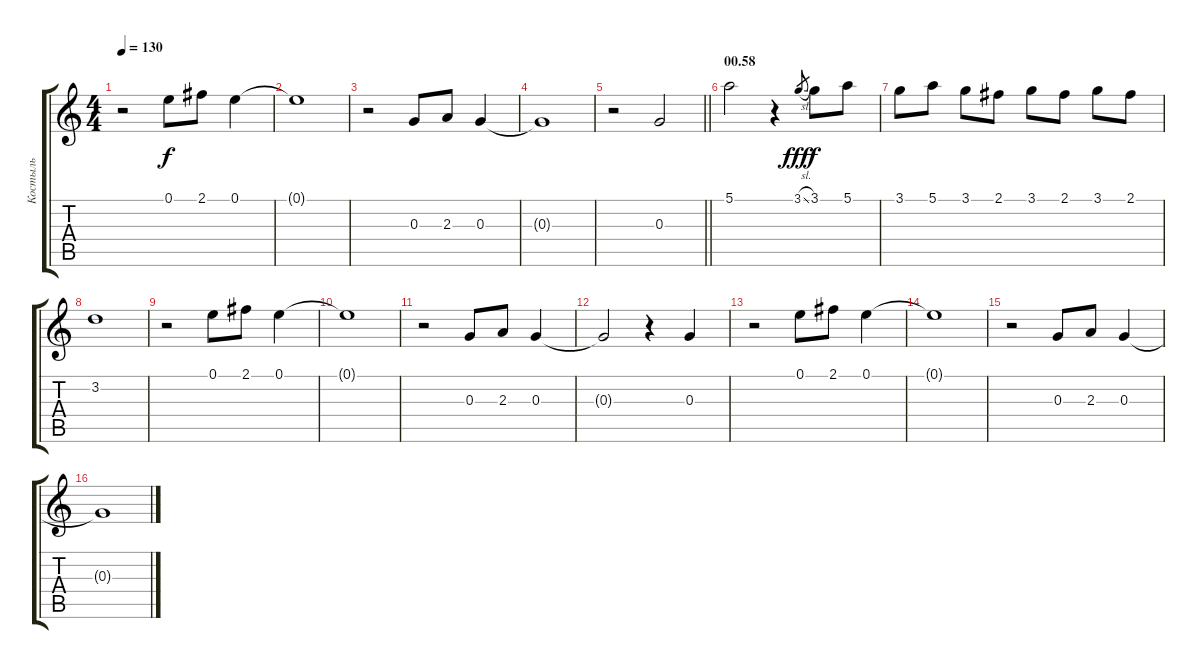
\track ("Костыль" "Костыль") {instrument electricguitarjazz}
\staff {score tabs}
\tuning (E4 B3 G3 D3 A2 E2) {hide}
\ts (4 4)
\tempo 130
\clef g2
\ks c
r.2{dy f} 0.1.8 2.1.8 0.1.4 |
0.1{t}.1 |
r.2 0.3.8 2.3.8 0.3.4 |
0.3{t}.1 |
\barLineRight lightlight
r.2 0.3.2 |
\section ("" "00.58")
5.1.2 r.4 3.1{sl}.8{gr dy fff} 3.1.8{dy f} 5.1.8 |
3.1.8 5.1.8 3.1.8 2.1.8 3.1.8 2.1.8 3.1.8 2.1.8 |
3.2.1 |
r.2 0.1.8 2.1.8 0.1.4 |
0.1{t}.1 |
r.2 0.3.8 2.3.8 0.3.4 |
0.3{t}.2 r.4 0.3.4 |
r.2 0.1.8 2.1.8 0.1.4 |
0.1{t}.1 |
r.2 0.3.8 2.3.8 0.3.4 |
0.3{t}.1
